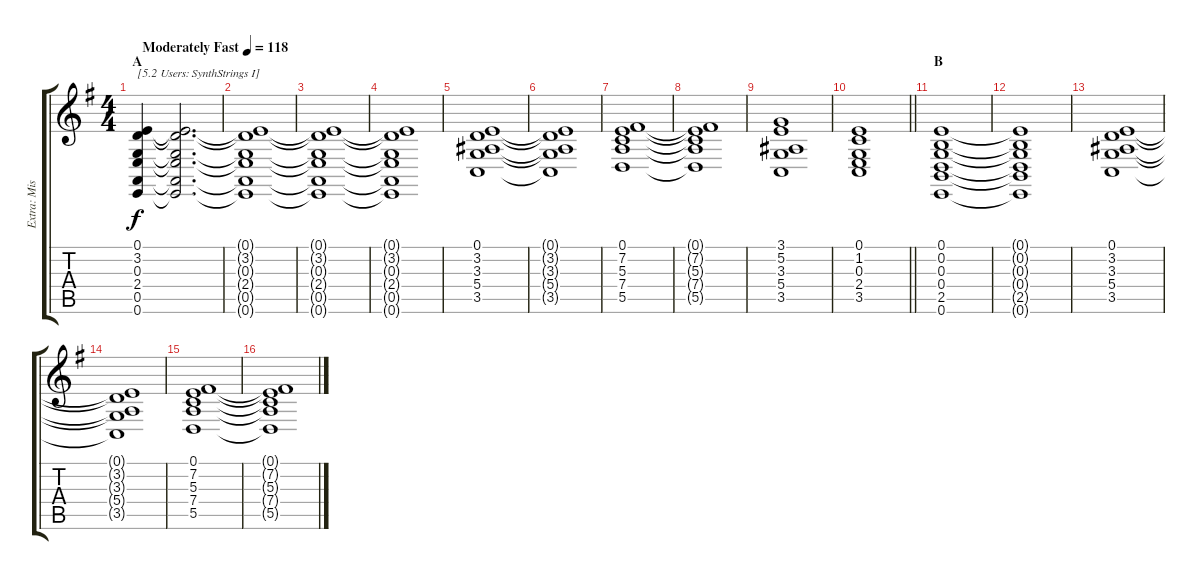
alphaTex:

\track ("Extra: Misc" "Extra: Mis") {instrument synthstrings1}
\staff {score tabs}
\tuning (E4 B3 G3 D3 A2 E2) {hide}
\ts (4 4)
\section ("" "A")
\tempo (118 "Moderately Fast")
\clef g2
\ks g
(0.1 3.2 0.3 2.4 0.5 0.6).4{txt "[5.2 Users: SynthStrings I]" dy f volume 0 instrument synthstrings1} (0.1{t} 3.2{t} 0.3{t} 2.4{t} 0.5{t} 0.6{t}).2{d volume 10} |
(0.1{t} 3.2{t} 0.3{t} 2.4{t} 0.5{t} 0.6{t}).1 |
(0.1{t} 3.2{t} 0.3{t} 2.4{t} 0.5{t} 0.6{t}).1 |
(0.1{t} 3.2{t} 0.3{t} 2.4{t} 0.5{t} 0.6{t}).1 |
(0.1 3.2 3.3 5.4 3.5).1 |
(0.1{t} 3.2{t} 3.3{t} 5.4{t} 3.5{t}).1 |
(0.1 7.2 5.3 7.4 5.5).1 |
(0.1{t} 7.2{t} 5.3{t} 7.4{t} 5.5{t}).1 |
(3.1 5.2 3.3 5.4 3.5).1 |
\barLineRight lightlight
(0.1 1.2 0.3 2.4 3.5).1 |
\section ("" "B")
(0.1 0.2 0.3 0.4 2.5 0.6).1 |
(0.1{t} 0.2{t} 0.3{t} 0.4{t} 2.5{t} 0.6{t}).1 |
(0.1 3.2 3.3 5.4 3.5).1 |
(0.1{t} 3.2{t} 3.3{t} 5.4{t} 3.5{t}).1 |
(0.1 7.2 5.3 7.4 5.5).1 |
(0.1{t} 7.2{t} 5.3{t} 7.4{t} 5.5{t}).1
